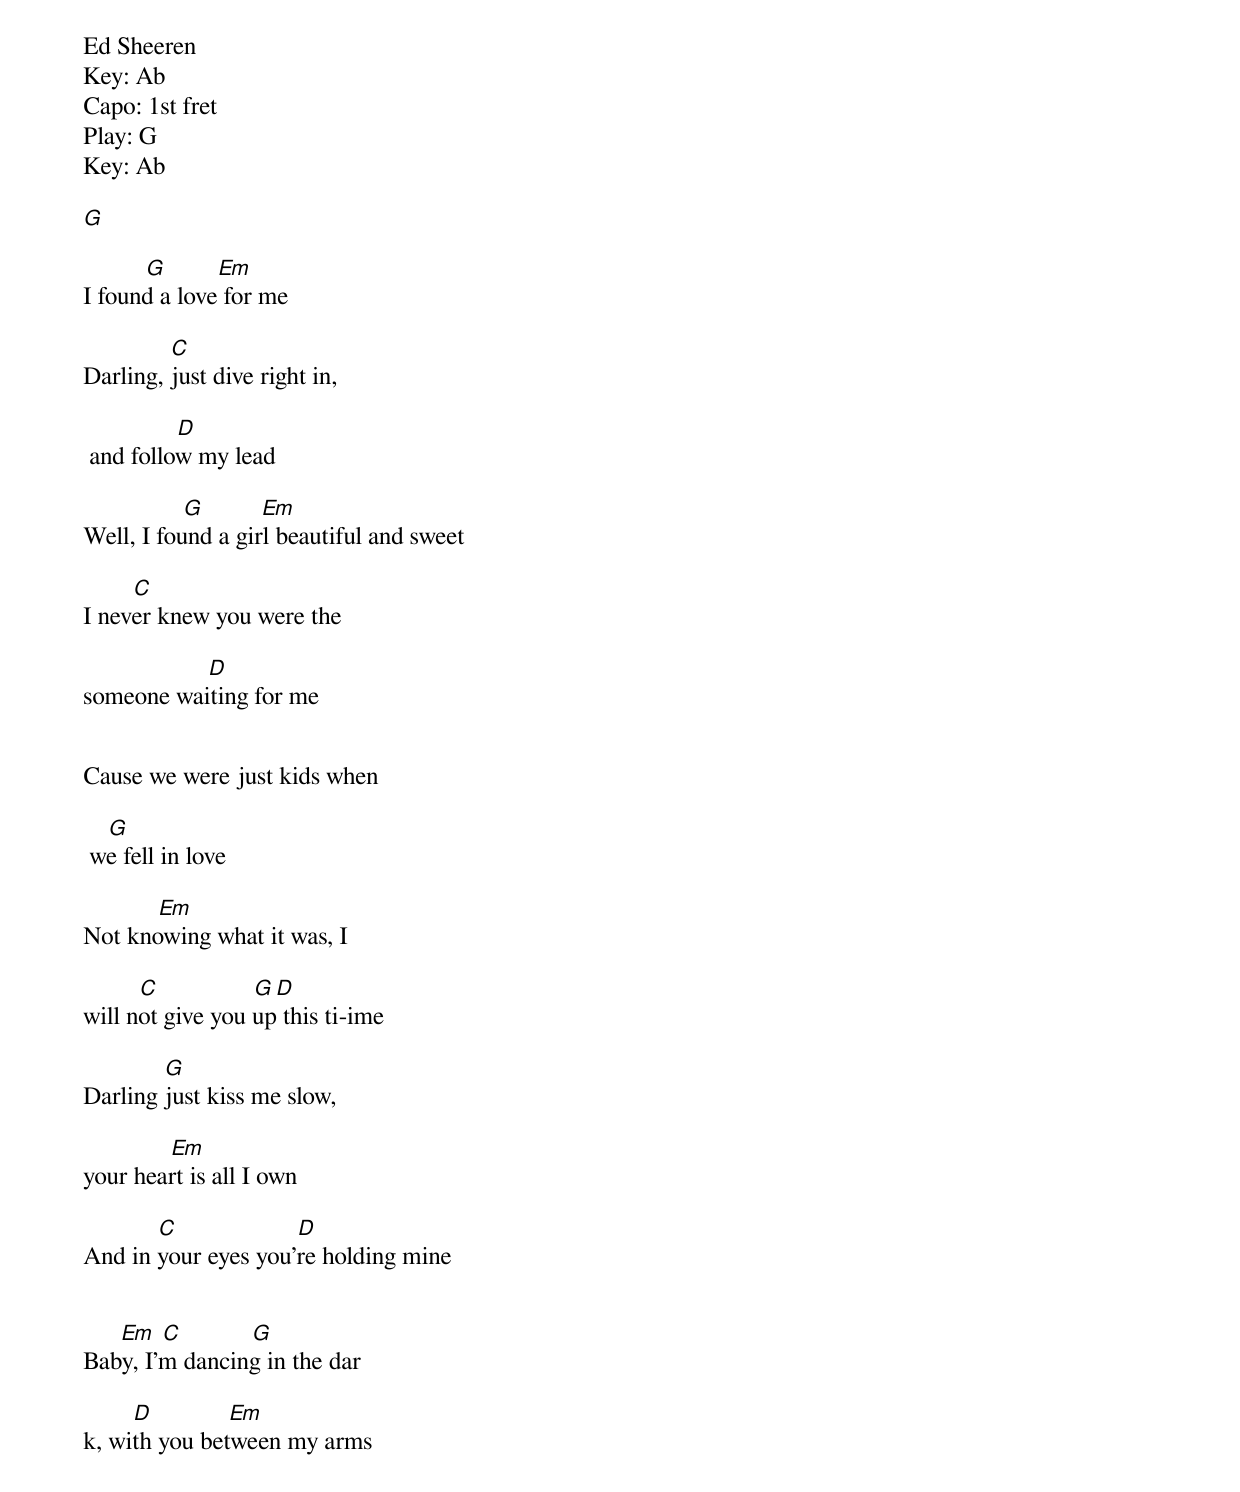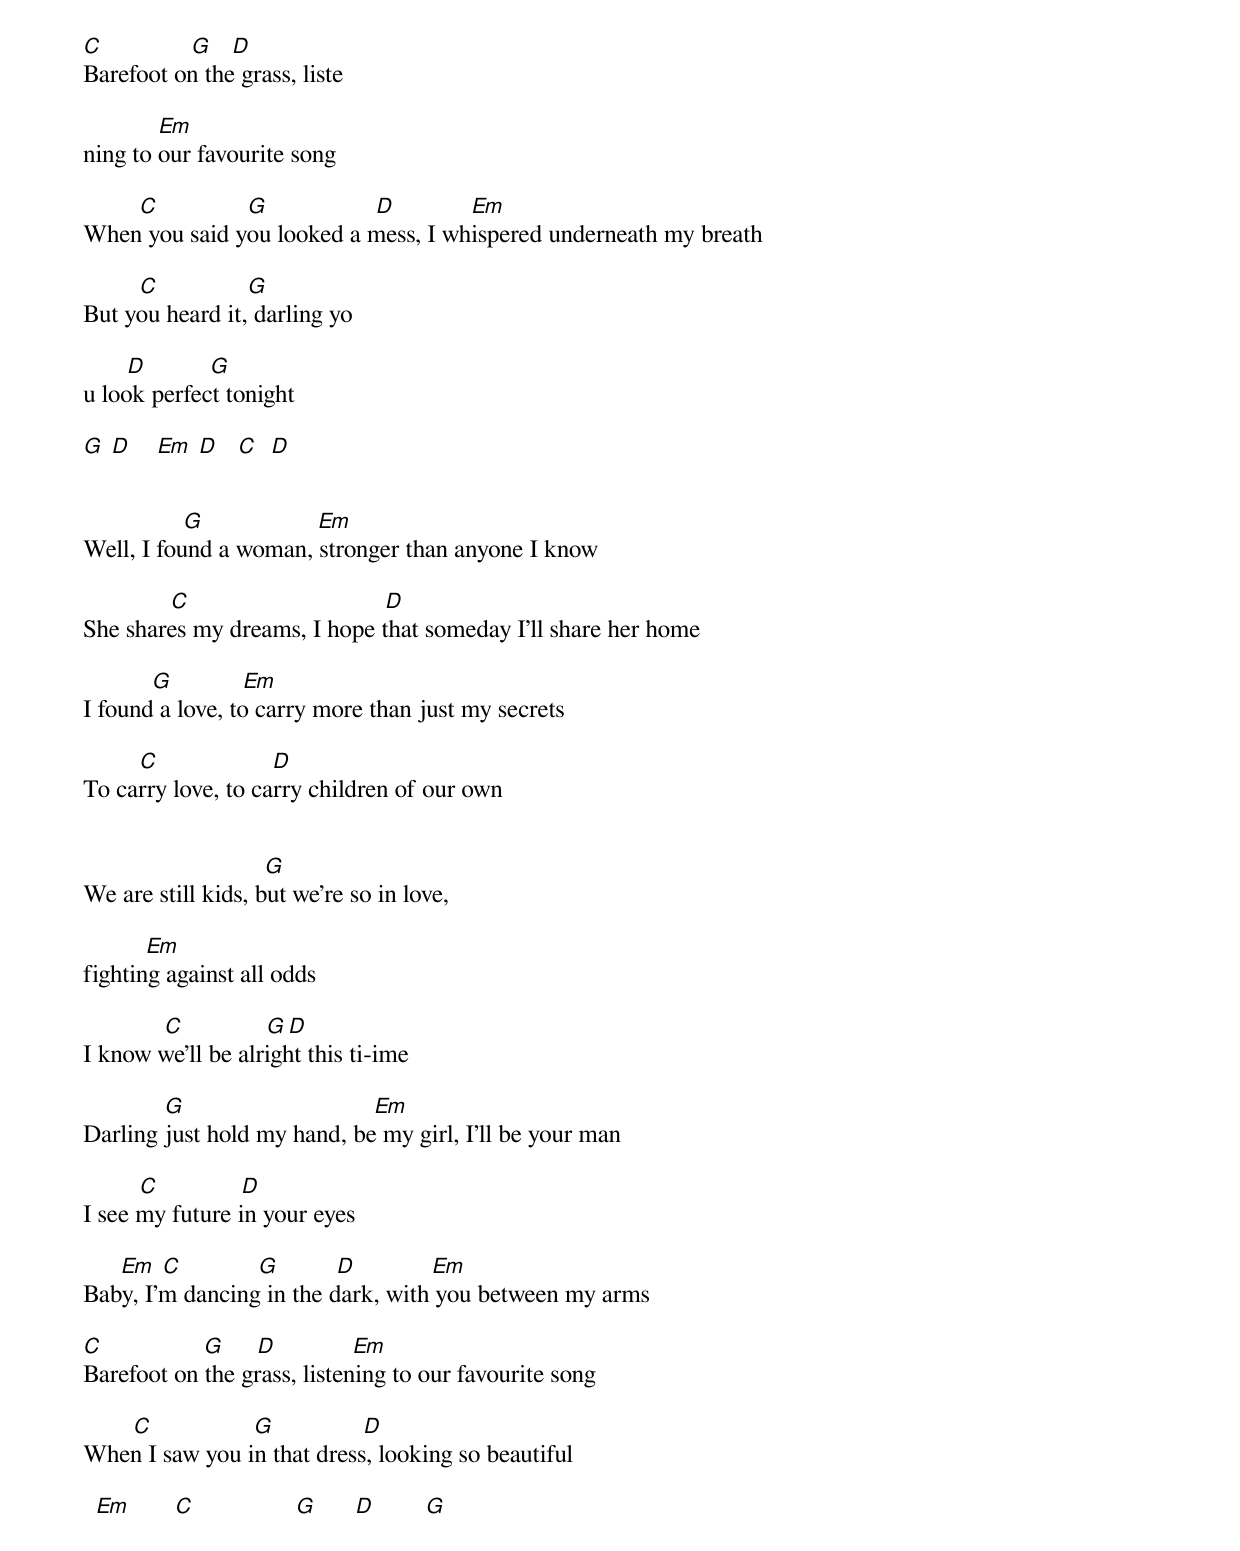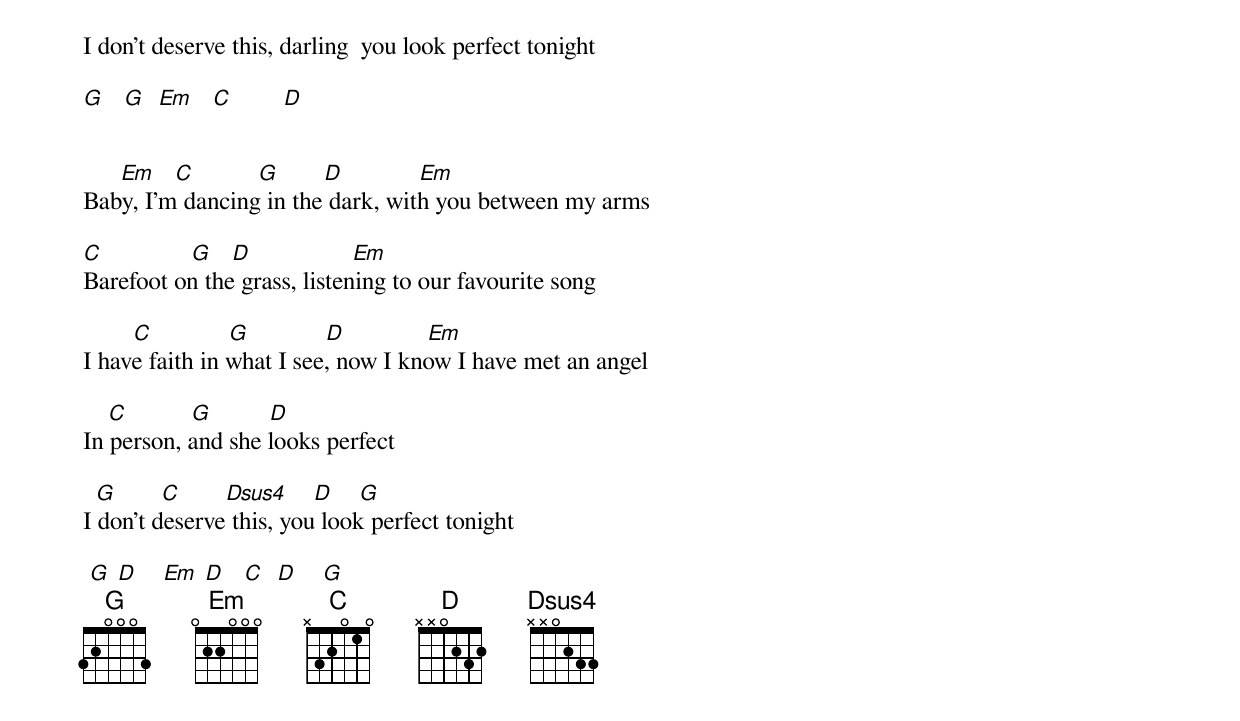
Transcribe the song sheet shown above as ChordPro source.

<Perfect>
Ed Sheeren
Key: Ab
Capo: 1st fret
Play: G
Key: Ab

[G]

          [G]        [Em]
I found a love for me

              [C]
Darling, just dive right in,

               [D]
 and follow my lead

                [G]         [Em]
Well, I found a girl beautiful and sweet

        [C]
I never knew you were the

                    [D]
someone waiting for me


Cause we were just kids when

    [G]
 we fell in love

            [Em]
Not knowing what it was, I

         [C]               [G][D]
will not give you up this ti-ime

             [G]
Darling just kiss me slow,

              [Em]
your heart is all I own

            [C]                   [D]
And in your eyes you're holding mine


      [Em] [C]           [G]
Baby, I'm dancing in the dar

        [D]            [Em]
k, with you between my arms

[C]              [G]   [D]
Barefoot on the grass, liste

            [Em]
ning to our favourite song

         [C]              [G]                 [D]            [Em]
When you said you looked a mess, I whispered underneath my breath

         [C]              [G]
But you heard it, darling yo

       [D]          [G]
u look perfect tonight

[G] [D]    [Em] [D]   [C]  [D]


                [G]                  [Em]
Well, I found a woman, stronger than anyone I know

              [C]                               [D]
She shares my dreams, I hope that someday I'll share her home

           [G]           [Em]
I found a love, to carry more than just my secrets

         [C]                  [D]
To carry love, to carry children of our own


                             [G]
We are still kids, but we're so in love,

          [Em]
fighting against all odds

             [C]             [G][D]
I know we'll be alright this ti-ime

             [G]                              [Em]
Darling just hold my hand, be my girl, I'll be your man

         [C]             [D]
I see my future in your eyes

      [Em] [C]            [G]         [D]            [Em]
Baby, I'm dancing in the dark, with you between my arms

[C]                [G]     [D]            [Em]
Barefoot on the grass, listening to our favourite song

        [C]                [G]              [D]
When I saw you in that dress, looking so beautiful

  [Em]       [C]                [G]      [D]        [G]
I don't deserve this, darling  you look perfect tonight

[G]   [G]  [Em]   [C]        [D]


      [Em]   [C]          [G]       [D]            [Em]
Baby, I'm dancing in the dark, with you between my arms

[C]              [G]   [D]                [Em]
Barefoot on the grass, listening to our favourite song

        [C]            [G]            [D]             [Em]
I have faith in what I see, now I know I have met an angel

    [C]          [G]         [D]
In person, and she looks perfect

  [G]       [C]       [Dsus4]    [D]    [G]
I don't deserve this, you look perfect tonight

 [G] [D]    [Em] [D]   [C]  [D]    [G]
